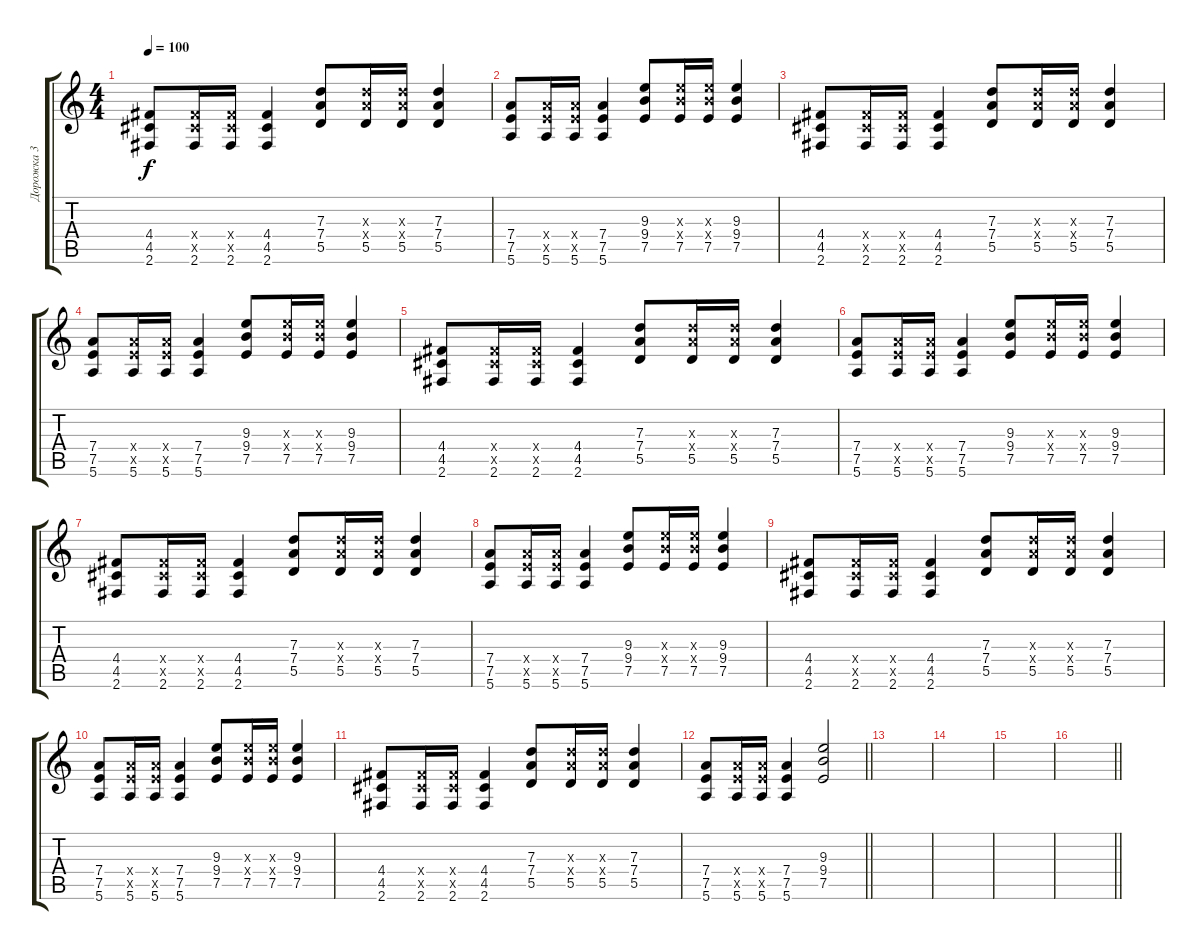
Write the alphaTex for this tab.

\track ("Дорожка 3" "Дорожка 3") {instrument distortionguitar}
\staff {score tabs}
\tuning (E4 B3 G3 D3 A2 E2) {hide}
\ts (4 4)
\tempo 100
\clef g2
\ks c
(4.4 4.5 2.6).8{dy f} (4.4{x} 4.5{x} 2.6).16 (4.4{x} 4.5{x} 2.6).16 (4.4 4.5 2.6).4 (7.3 7.4 5.5).8 (7.3{x} 7.4{x} 5.5).16 (7.3{x} 7.4{x} 5.5).16 (7.3 7.4 5.5).4 |
(7.4 7.5 5.6).8 (7.4{x} 7.5{x} 5.6).16 (7.4{x} 7.5{x} 5.6).16 (7.4 7.5 5.6).4 (9.3 9.4 7.5).8 (9.3{x} 9.4{x} 7.5).16 (9.3{x} 9.4{x} 7.5).16 (9.3 9.4 7.5).4 |
(4.4 4.5 2.6).8 (4.4{x} 4.5{x} 2.6).16 (4.4{x} 4.5{x} 2.6).16 (4.4 4.5 2.6).4 (7.3 7.4 5.5).8 (7.3{x} 7.4{x} 5.5).16 (7.3{x} 7.4{x} 5.5).16 (7.3 7.4 5.5).4 |
(7.4 7.5 5.6).8 (7.4{x} 7.5{x} 5.6).16 (7.4{x} 7.5{x} 5.6).16 (7.4 7.5 5.6).4 (9.3 9.4 7.5).8 (9.3{x} 9.4{x} 7.5).16 (9.3{x} 9.4{x} 7.5).16 (9.3 9.4 7.5).4 |
(4.4 4.5 2.6).8 (4.4{x} 4.5{x} 2.6).16 (4.4{x} 4.5{x} 2.6).16 (4.4 4.5 2.6).4 (7.3 7.4 5.5).8 (7.3{x} 7.4{x} 5.5).16 (7.3{x} 7.4{x} 5.5).16 (7.3 7.4 5.5).4 |
(7.4 7.5 5.6).8 (7.4{x} 7.5{x} 5.6).16 (7.4{x} 7.5{x} 5.6).16 (7.4 7.5 5.6).4 (9.3 9.4 7.5).8 (9.3{x} 9.4{x} 7.5).16 (9.3{x} 9.4{x} 7.5).16 (9.3 9.4 7.5).4 |
(4.4 4.5 2.6).8 (4.4{x} 4.5{x} 2.6).16 (4.4{x} 4.5{x} 2.6).16 (4.4 4.5 2.6).4 (7.3 7.4 5.5).8 (7.3{x} 7.4{x} 5.5).16 (7.3{x} 7.4{x} 5.5).16 (7.3 7.4 5.5).4 |
(7.4 7.5 5.6).8 (7.4{x} 7.5{x} 5.6).16 (7.4{x} 7.5{x} 5.6).16 (7.4 7.5 5.6).4 (9.3 9.4 7.5).8 (9.3{x} 9.4{x} 7.5).16 (9.3{x} 9.4{x} 7.5).16 (9.3 9.4 7.5).4 |
(4.4 4.5 2.6).8 (4.4{x} 4.5{x} 2.6).16 (4.4{x} 4.5{x} 2.6).16 (4.4 4.5 2.6).4 (7.3 7.4 5.5).8 (7.3{x} 7.4{x} 5.5).16 (7.3{x} 7.4{x} 5.5).16 (7.3 7.4 5.5).4 |
(7.4 7.5 5.6).8 (7.4{x} 7.5{x} 5.6).16 (7.4{x} 7.5{x} 5.6).16 (7.4 7.5 5.6).4 (9.3 9.4 7.5).8 (9.3{x} 9.4{x} 7.5).16 (9.3{x} 9.4{x} 7.5).16 (9.3 9.4 7.5).4 |
(4.4 4.5 2.6).8 (4.4{x} 4.5{x} 2.6).16 (4.4{x} 4.5{x} 2.6).16 (4.4 4.5 2.6).4 (7.3 7.4 5.5).8 (7.3{x} 7.4{x} 5.5).16 (7.3{x} 7.4{x} 5.5).16 (7.3 7.4 5.5).4 |
\barLineRight lightlight
(7.4 7.5 5.6).8 (7.4{x} 7.5{x} 5.6).16 (7.4{x} 7.5{x} 5.6).16 (7.4 7.5 5.6).4 (9.3 9.4 7.5).2 |
|
|
|
\barLineRight lightlight
